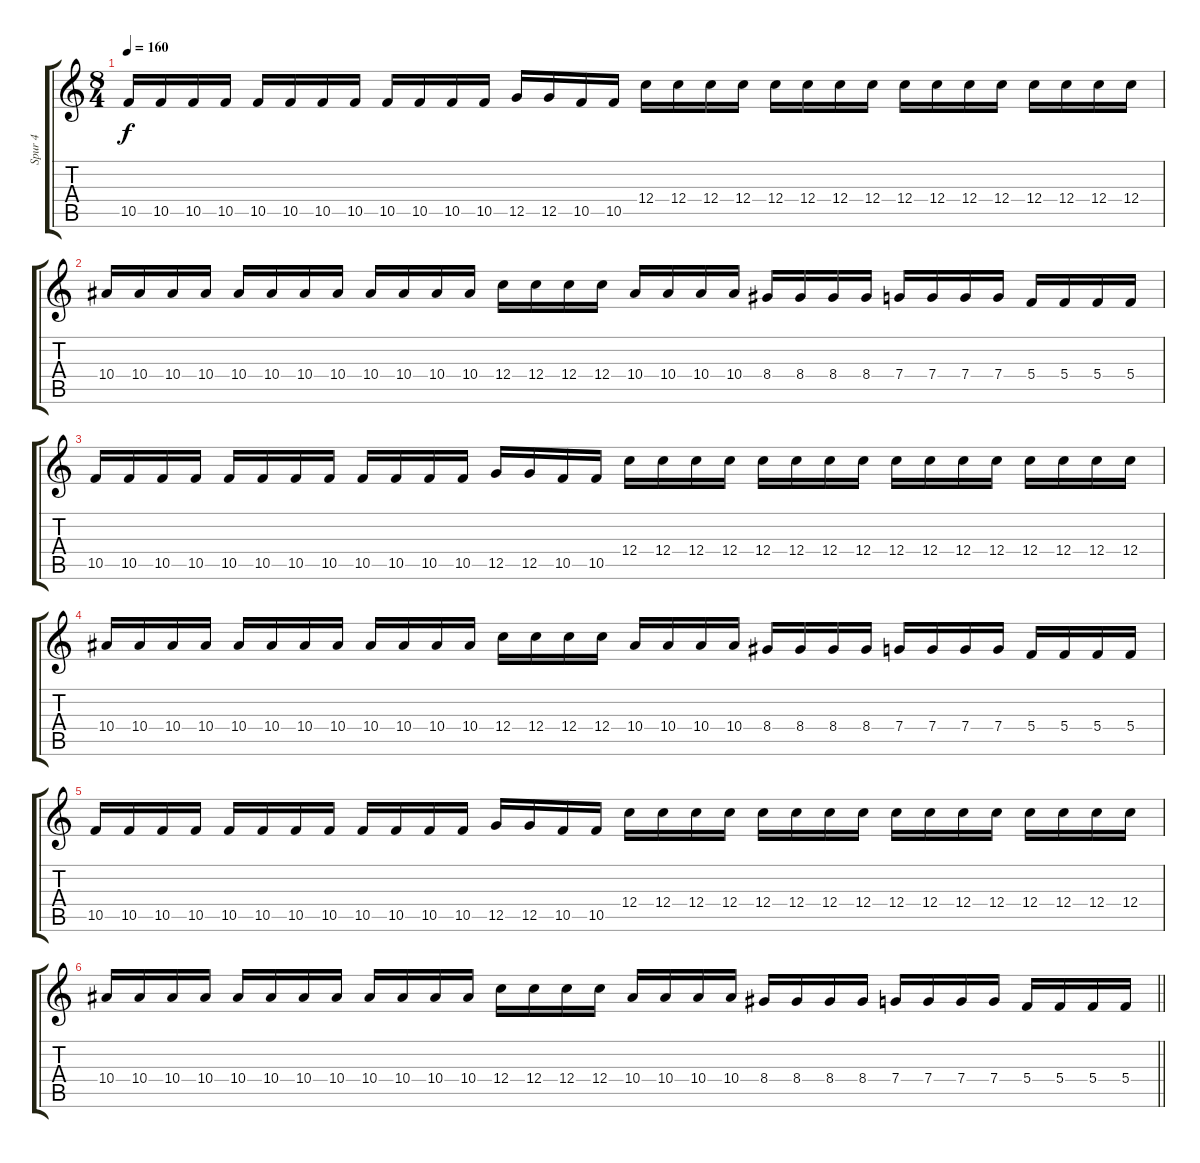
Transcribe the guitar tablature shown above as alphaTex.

\track ("Spur 4" "Spur 4") {instrument distortionguitar}
\staff {score tabs}
\tuning (D4 A3 F3 C3 G2 C2) {hide}
\ts (8 4)
\tempo 160
\clef g2
\ks c
10.5.16{dy f} 10.5.16 10.5.16 10.5.16 10.5.16 10.5.16 10.5.16 10.5.16 10.5.16 10.5.16 10.5.16 10.5.16 12.5.16 12.5.16 10.5.16 10.5.16 12.4.16 12.4.16 12.4.16 12.4.16 12.4.16 12.4.16 12.4.16 12.4.16 12.4.16 12.4.16 12.4.16 12.4.16 12.4.16 12.4.16 12.4.16 12.4.16 |
10.4.16 10.4.16 10.4.16 10.4.16 10.4.16 10.4.16 10.4.16 10.4.16 10.4.16 10.4.16 10.4.16 10.4.16 12.4.16 12.4.16 12.4.16 12.4.16 10.4.16 10.4.16 10.4.16 10.4.16 8.4.16 8.4.16 8.4.16 8.4.16 7.4.16 7.4.16 7.4.16 7.4.16 5.4.16 5.4.16 5.4.16 5.4.16 |
10.5.16 10.5.16 10.5.16 10.5.16 10.5.16 10.5.16 10.5.16 10.5.16 10.5.16 10.5.16 10.5.16 10.5.16 12.5.16 12.5.16 10.5.16 10.5.16 12.4.16 12.4.16 12.4.16 12.4.16 12.4.16 12.4.16 12.4.16 12.4.16 12.4.16 12.4.16 12.4.16 12.4.16 12.4.16 12.4.16 12.4.16 12.4.16 |
10.4.16 10.4.16 10.4.16 10.4.16 10.4.16 10.4.16 10.4.16 10.4.16 10.4.16 10.4.16 10.4.16 10.4.16 12.4.16 12.4.16 12.4.16 12.4.16 10.4.16 10.4.16 10.4.16 10.4.16 8.4.16 8.4.16 8.4.16 8.4.16 7.4.16 7.4.16 7.4.16 7.4.16 5.4.16 5.4.16 5.4.16 5.4.16 |
10.5.16 10.5.16 10.5.16 10.5.16 10.5.16 10.5.16 10.5.16 10.5.16 10.5.16 10.5.16 10.5.16 10.5.16 12.5.16 12.5.16 10.5.16 10.5.16 12.4.16 12.4.16 12.4.16 12.4.16 12.4.16 12.4.16 12.4.16 12.4.16 12.4.16 12.4.16 12.4.16 12.4.16 12.4.16 12.4.16 12.4.16 12.4.16 |
\barLineRight lightlight
10.4.16 10.4.16 10.4.16 10.4.16 10.4.16 10.4.16 10.4.16 10.4.16 10.4.16 10.4.16 10.4.16 10.4.16 12.4.16 12.4.16 12.4.16 12.4.16 10.4.16 10.4.16 10.4.16 10.4.16 8.4.16 8.4.16 8.4.16 8.4.16 7.4.16 7.4.16 7.4.16 7.4.16 5.4.16 5.4.16 5.4.16 5.4.16
